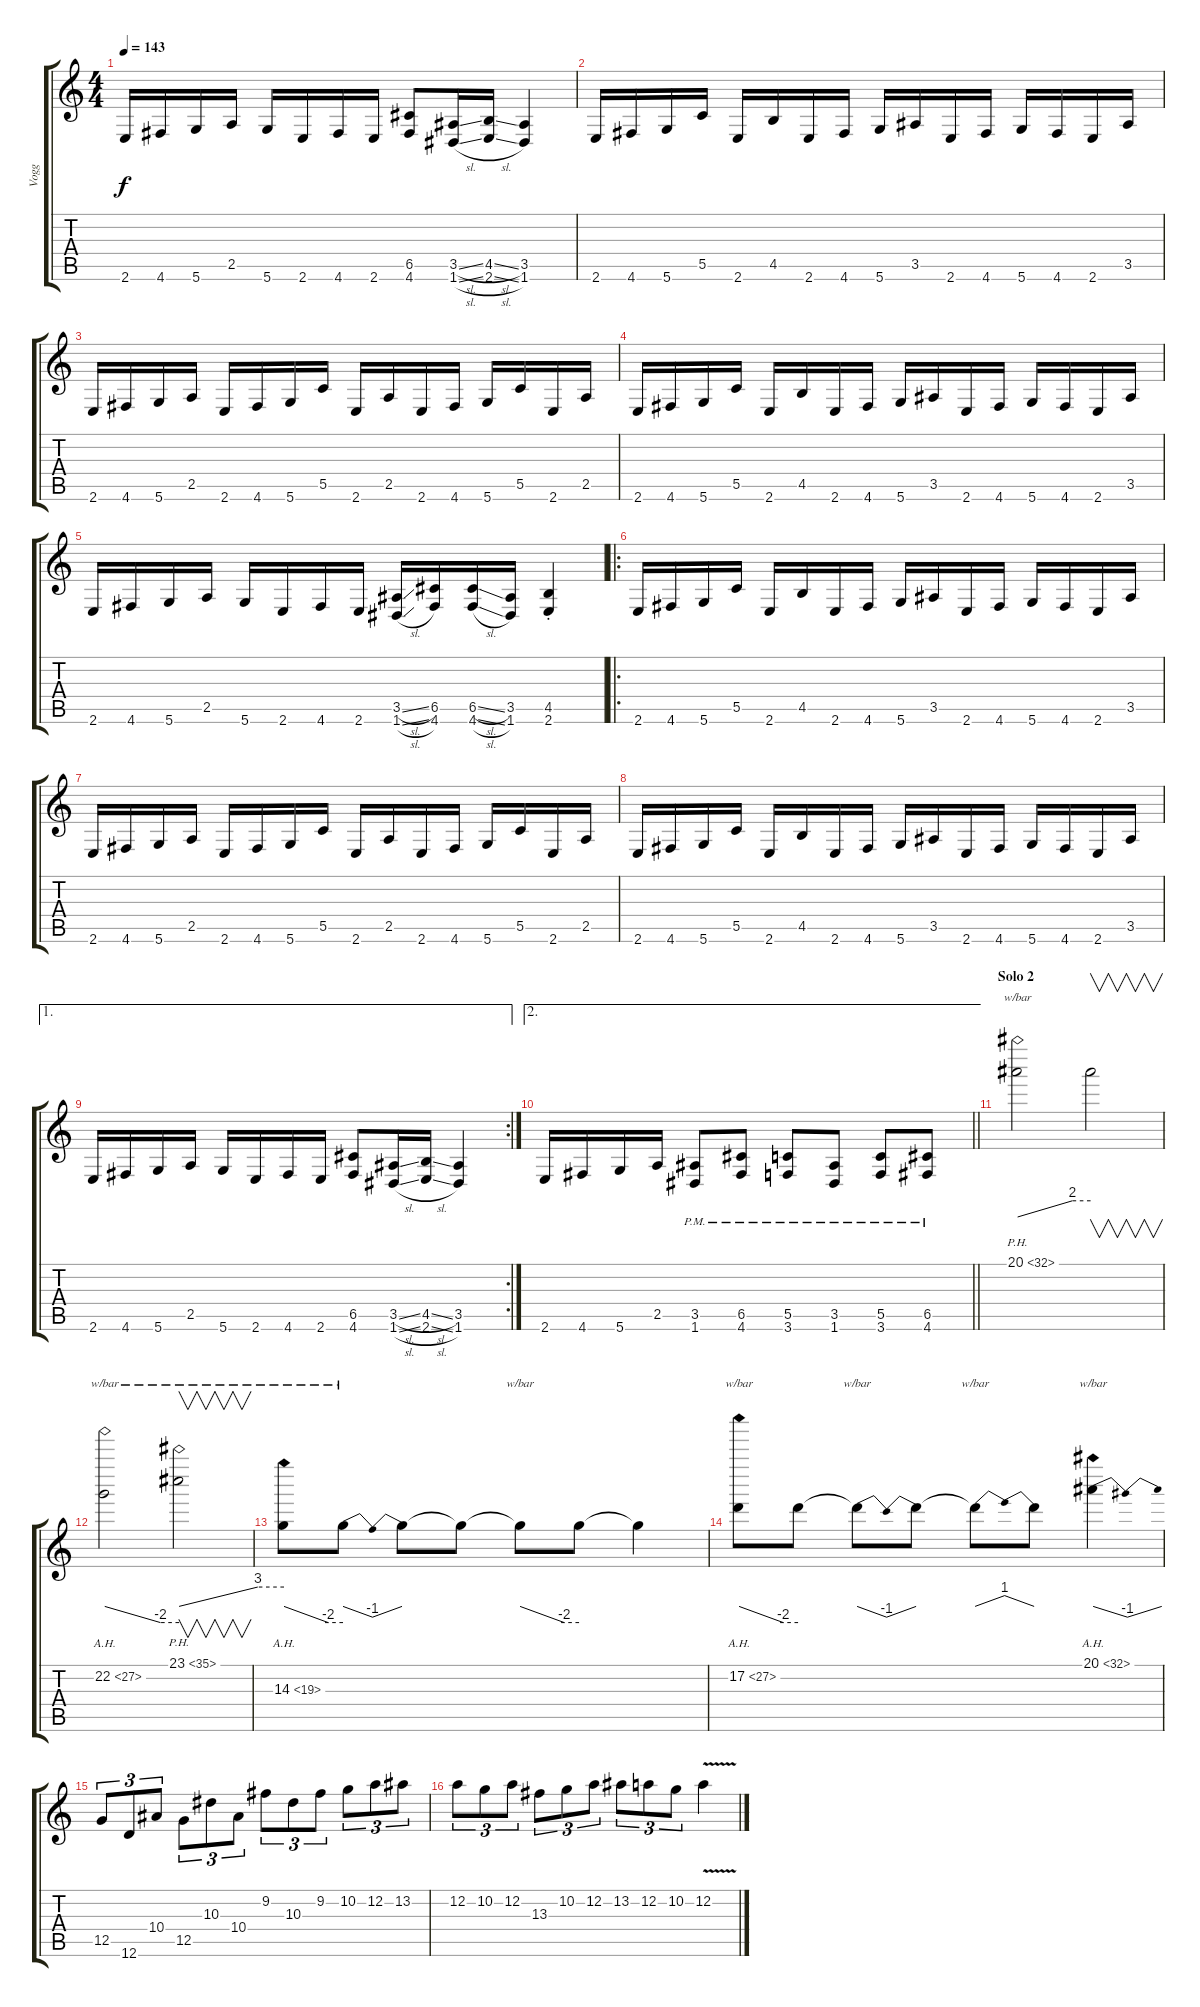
\track ("Vogg" "Vogg") {instrument distortionguitar}
\staff {score tabs}
\tuning (D4 A3 F3 C3 G2 D2) {hide}
\ts (4 4)
\tempo 143
\clef g2
\ks c
2.6.16{dy f} 4.6.16 5.6.16 2.5.16 5.6.16 2.6.16 4.6.16 2.6.16 (6.5 4.6).8 (3.5{sl} 1.6{sl}).16 (4.5{sl} 2.6{sl}).16 (3.5 1.6).4 |
2.6.16 4.6.16 5.6.16 5.5.16 2.6.16 4.5.16 2.6.16 4.6.16 5.6.16 3.5.16 2.6.16 4.6.16 5.6.16 4.6.16 2.6.16 3.5.16 |
2.6.16 4.6.16 5.6.16 2.5.16 2.6.16 4.6.16 5.6.16 5.5.16 2.6.16 2.5.16 2.6.16 4.6.16 5.6.16 5.5.16 2.6.16 2.5.16 |
2.6.16 4.6.16 5.6.16 5.5.16 2.6.16 4.5.16 2.6.16 4.6.16 5.6.16 3.5.16 2.6.16 4.6.16 5.6.16 4.6.16 2.6.16 3.5.16 |
2.6.16 4.6.16 5.6.16 2.5.16 5.6.16 2.6.16 4.6.16 2.6.16 (3.5{sl} 1.6{sl}).16 (6.5 4.6).16 (6.5{sl} 4.6{sl}).16 (3.5 1.6).16 (4.5{st} 2.6{st}).4 |
\ro
2.6.16 4.6.16 5.6.16 5.5.16 2.6.16 4.5.16 2.6.16 4.6.16 5.6.16 3.5.16 2.6.16 4.6.16 5.6.16 4.6.16 2.6.16 3.5.16 |
2.6.16 4.6.16 5.6.16 2.5.16 2.6.16 4.6.16 5.6.16 5.5.16 2.6.16 2.5.16 2.6.16 4.6.16 5.6.16 5.5.16 2.6.16 2.5.16 |
2.6.16 4.6.16 5.6.16 5.5.16 2.6.16 4.5.16 2.6.16 4.6.16 5.6.16 3.5.16 2.6.16 4.6.16 5.6.16 4.6.16 2.6.16 3.5.16 |
\ae 1
\rc 2
2.6.16 4.6.16 5.6.16 2.5.16 5.6.16 2.6.16 4.6.16 2.6.16 (6.5 4.6).8 (3.5{sl} 1.6{sl}).16 (4.5{sl} 2.6{sl}).16 (3.5 1.6).4 |
\ae 2
\barLineRight lightlight
2.6.16 4.6.16 5.6.16 2.5.16 (3.5{pm} 1.6{pm}).8 (6.5{pm} 4.6{pm}).8 (5.5{pm} 3.6{pm}).8 (3.5{pm} 1.6{pm}).8 (5.5{pm} 3.6{pm}).8 (6.5{pm} 4.6{pm}).8 |
\section ("" "Solo 2")
20.1{ph 12}.2{tbe (custom default 0 0 45 8 60 8)} 20.1{t}.2{v} |
22.2{ah 5}.2{tbe (custom default 0 0 45 -8 60 -8)} 23.1{ph 12}.2{v tbe (custom default 0 0 45 12 60 12)} |
14.3{ah 5}.8{tbe (custom default 0 0 45 -8 60 -8)} 14.3{t}.8{tbe (dip default 0 0 30 -4 60 0)} 14.3{t}.8 14.3{t}.8 14.3{t}.8{tbe (custom default 0 0 45 -8 60 -8)} 14.3{t}.8 14.3{t}.4 |
17.2{ah 10}.8{tbe (custom default 0 0 45 -8 60 -8)} 17.2{t}.8 17.2{t}.8{tbe (dip default 0 0 30 -4 60 0)} 17.2{t}.8 17.2{t}.8{tbe (dip default 0 0 30 4 60 0)} 17.2{t}.8 20.1{ah 12}.4{tbe (dip default 0 0 30 -4 60 0)} |
12.5.8{tu (3 2)} 12.6.8{tu (3 2)} 10.4.8{tu (3 2)} 12.5.8{tu (3 2)} 10.3.8{tu (3 2)} 10.4.8{tu (3 2)} 9.2.8{tu (3 2)} 10.3.8{tu (3 2)} 9.2.8{tu (3 2)} 10.2.8{tu (3 2)} 12.2.8{tu (3 2)} 13.2.8{tu (3 2)} |
12.2.8{tu (3 2)} 10.2.8{tu (3 2)} 12.2.8{tu (3 2)} 13.3.8{tu (3 2)} 10.2.8{tu (3 2)} 12.2.8{tu (3 2)} 13.2.8{tu (3 2)} 12.2.8{tu (3 2)} 10.2.8{tu (3 2)} 12.2{v}.4
